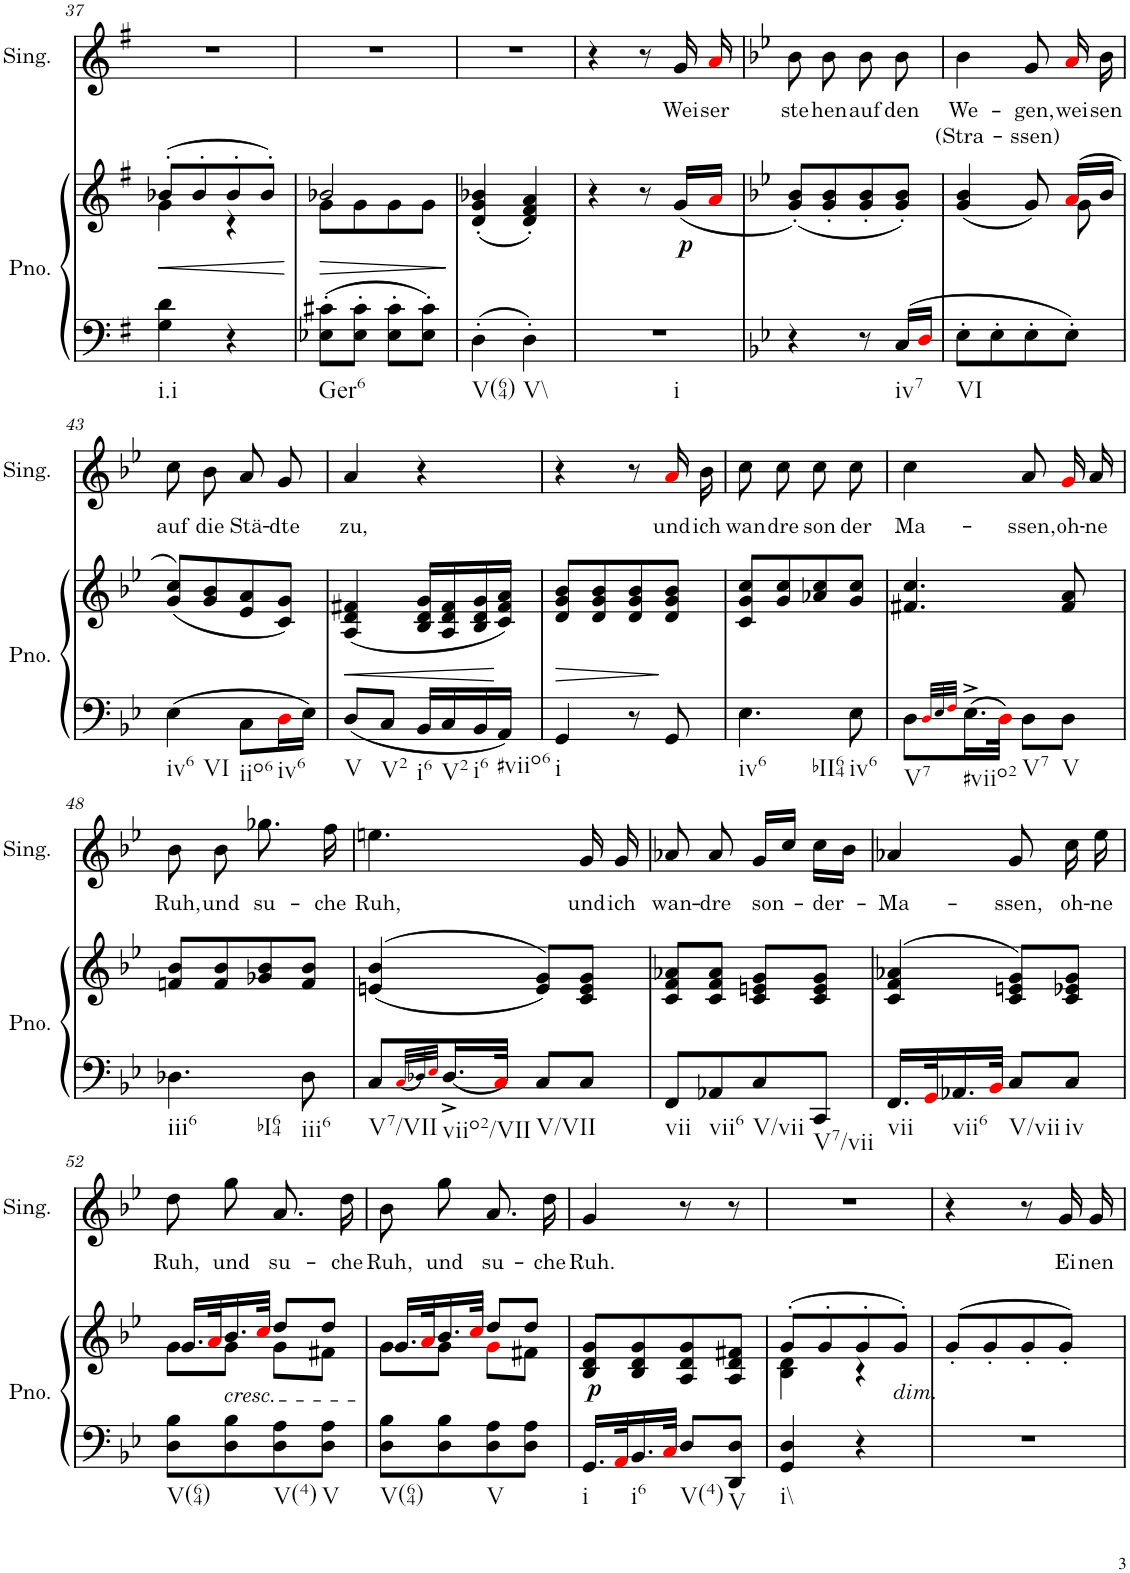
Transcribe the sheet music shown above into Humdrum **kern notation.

**kern	**kern	**dynam	**kern	**text	**text
*part2	*part2	*part2	*part1	*part1	*part1
*staff3	*staff2	*staff2/3	*staff1	*staff1	*staff1
*I"Pianoforte	*	*	*I"Singstimme	*	*
*I'Pno.	*	*	*I'Sing.	*	*
!!LO:PB:g=z
*clefF4	*clefG2	*	*clefG2	*	*
*k[f#]	*k[f#]	*	*k[f#]	*	*
*M2/4	*M2/4	*	*M2/4	*	*
=37	=37	=37	=37	=37	=37
!LO:TX:b:t=i.i	!	!	!	!	!
!	!	!LO:HP:b	!	!	!
*	*^	*	*	*	*
4G\ 4d\	(8b-X'/L	4g\	<	2r	.	.
.	8b-'/	.	.	.	.	.
4r	8b-'/	4r	.	.	.	.
.	8b-'/J)	.	.	.	.	.
*	*v	*v	*	*	*	*
.	.	[	.	.	.
=38	=38	=38	=38	=38	=38
!LO:TX:b:t=Ger6	!	!	!	!	!
!	!	!LO:HP:b	!	!	!
*	*^	*	*	*	*
8E-X\' 8c#X\'L	2b-X/	8g\L	>	2r	.	.
8E-\' 8c#\'J	.	8g\	.	.	.	.
8E-\' 8c#\'L	.	8g\	.	.	.	.
8E-\' 8c#\'J	.	8g\J	.	.	.	.
*	*v	*v	*	*	*	*
.	.	]	.	.	.
=39	=39	=39	=39	=39	=39
!LO:TX:b:t=V(64)	!	!	!	!	!
4D'\	(4d/' 4g/' 4b-X/'	.	2r	.	.
!LO:TX:b:t=V\\	!	!	!	!	!
4D'\	4d/' 4f#/' 4a/')	.	.	.	.
=40	=40	=40	=40	=40	=40
!LO:TX:b:t=i	!	!	!	!	!
2r	4r	.	4r	.	.
.	8r	.	8r	.	.
!	!	!LO:DY:b	!	!LO:LY:b	!
.	(16g/LL	p	16g/	Wei-	.
!	!	!	!	!LO:LY:b	!
.	16ai/JJ	.	16ai/	-ser	.
=41	=41	=41	=41	=41	=41
*k[b-e-]	*k[b-e-]	*	*k[b-e-]	*	*
!	!	!	!	!LO:LY:b	!
4r	(8g/' 8b-/'L)	.	8b-\	ste-	.
!	!	!	!	!LO:LY:b	!
.	8g/' 8b-/'	.	8b-\	-hen	.
!	!	!	!	!LO:LY:b	!
8r	8g/' 8b-/'	.	8b-\	auf	.
!LO:TX:b:t=iv7	!	!	!	!	!
!	!	!	!	!LO:LY:b	!
16C/LL	8g/' 8b-/'J)	.	8b-\	den	.
16Di/JJ	.	.	.	.	.
=42	=42	=42	=42	=42	=42
*	*^	*	*	*	*
!LO:TX:b:t=VI	!	!	!	!	!	!
!	!	!	!	!	!LO:LY:b	!LO:LY:b
8E-'\L	(4g/ 4b-/	4.ryy	.	4b-\	We-	(Stra-
8E-'\	.	.	.	.	.	.
!	!	!	!	!	!LO:LY:b	!LO:LY:b
8E-'\	8g/)	.	.	8g/	-gen,	-ssen)
!	!	!	!	!	!LO:LY:b	!
8E-'\J	(16ai/LL	8g\	.	16ai/	wei-	.
!	!	!	!	!	!LO:LY:b	!
.	16b-/JJ	.	.	16b-\	-sen	.
*	*v	*v	*	*	*	*
!!LO:LB:g=z
=43	=43	=43	=43	=43	=43
!LO:TX:b:t=iv6	!	!	!	!	!
!LO:TX:b:t=VI	!	!	!	!	!
!	!	!	!	!LO:LY:b	!
4E-\	(8g/ 8cc/L)	.	8cc\	auf	.
!	!	!	!	!LO:LY:b	!
.	8g/ 8b-/	.	8b-\	die	.
!LO:TX:b:t=iio6	!	!	!	!	!
!	!	!	!	!LO:LY:b	!
8C\L	8e-/ 8a/	.	8a/	Stä-	.
!LO:TX:b:t=iv6	!	!	!	!	!
!	!	!	!	!LO:LY:b	!
16Di\L	8c/ 8g/J)	.	8g/	-dte	.
16E-\JJ	.	.	.	.	.
=44	=44	=44	=44	=44	=44
!LO:TX:b:t=V	!	!	!	!	!
!	!	!LO:HP:b	!	!LO:LY:b	!
8D/L	(4A/ 4d/ 4f#X/	<	4a/	zu,	.
!LO:TX:b:t=V2	!	!	!	!	!
8C/J	.	.	.	.	.
!LO:TX:b:t=i6	!	!	!	!	!
16BB-/LL	16B-/ 16d/ 16g/LL	.	4r	.	.
!LO:TX:b:t=V2	!	!	!	!	!
16C/	16A/ 16d/ 16f#/	.	.	.	.
!LO:TX:b:t=i6	!	!	!	!	!
16BB-/	16B-/ 16d/ 16g/	.	.	.	.
!LO:TX:b:t=#viio6	!	!	!	!	!
16AA/JJ	16c/ 16f#/ 16a/JJ)	.	.	.	.
.	.	[	.	.	.
=45	=45	=45	=45	=45	=45
!LO:TX:b:t=i	!	!	!	!	!
!	!	!LO:HP:b	!	!	!
4GG/	8d/ 8g/ 8b-/L	>	4r	.	.
.	8d/ 8g/ 8b-/	.	.	.	.
8r	8d/ 8g/ 8b-/	.	8r	.	.
!	!	!	!	!LO:LY:b	!
8GG/	8d/ 8g/ 8b-/J	.	16ai/	und	.
!	!	!	!	!LO:LY:b	!
.	.	.	16b-\	ich	.
.	.	]	.	.	.
=46	=46	=46	=46	=46	=46
!LO:TX:b:t=iv6	!	!	!	!	!
!LO:TX:b:t=bII64	!	!	!	!	!
!	!	!	!	!LO:LY:b	!
4.E-\	8c/ 8g/ 8cc/L	.	8cc\	wan-	.
!	!	!	!	!LO:LY:b	!
.	8g/ 8cc/	.	8cc\	-dre	.
!	!	!	!	!LO:LY:b	!
.	8a-X/ 8cc/	.	8cc\	son-	.
!LO:TX:b:t=iv6	!	!	!	!	!
!	!	!	!	!LO:LY:b	!
8E-\	8g/ 8cc/J	.	8cc\	-der	.
=47	=47	=47	=47	=47	=47
!LO:TX:b:t=V7	!	!	!	!	!
!	!	!	!	!LO:LY:b	!
8D\L	4.f#X/ 4.cc/	.	4cc\	Ma-	.
32qDi/LLL	.	.	.	.	.
32qE-/	.	.	.	.	.
32qFi/JJJ	.	.	.	.	.
!LO:TX:b:t=#viio2	!	!	!	!	!
16.E-^\L	.	.	.	.	.
32Di\JJk	.	.	.	.	.
!LO:TX:b:t=V7	!	!	!	!	!
!	!	!	!	!LO:LY:b	!
8D\L	.	.	8a/	-ssen,	.
!LO:TX:b:t=V	!	!	!	!	!
!	!	!	!	!LO:LY:b	!
8D\J	8f#/ 8a/	.	16gi/	oh-	.
!	!	!	!	!LO:LY:b	!
.	.	.	16a/	-ne	.
!!LO:LB:g=z
=48	=48	=48	=48	=48	=48
!LO:TX:b:t=iii6	!	!	!	!	!
!LO:TX:b:t=bI64	!	!	!	!	!
!	!	!	!	!LO:LY:b	!
4.D-X\	8fn/ 8b-/L	.	8b-\	Ruh,	.
!	!	!	!	!LO:LY:b	!
.	8f/ 8b-/	.	8b-\	und	.
!	!	!	!	!LO:LY:b	!
.	8g-X/ 8b-/	.	8.gg-X\	su-	.
!LO:TX:b:t=iii6	!	!	!	!	!
8D-\	8f/ 8b-/J	.	.	.	.
!	!	!	!	!LO:LY:b	!
.	.	.	16ff\	-che	.
=49	=49	=49	=49	=49	=49
!LO:TX:b:t=V7/VII	!	!	!	!	!
!	!	!	!	!LO:LY:b	!
8C/L	(>(4en/ 4b-/	.	4.een\	Ruh,	.
32qCi/LLL	.	.	.	.	.
32qD-X/	.	.	.	.	.
32qE-i/JJJ	.	.	.	.	.
!LO:TX:b:t=viio2/VII	!	!	!	!	!
16.D-^/L	.	.	.	.	.
32Ci/JJk	.	.	.	.	.
!LO:TX:b:t=V/VII	!	!	!	!	!
8C/L	8e/ 8g/L))	.	.	.	.
!	!	!	!	!LO:LY:b	!
8C/J	8c/ 8e/ 8g/J	.	16g/	und	.
!	!	!	!	!LO:LY:b	!
.	.	.	16g/	ich	.
=50	=50	=50	=50	=50	=50
!LO:TX:b:t=vii	!	!	!	!	!
!	!	!	!	!LO:LY:b	!
8FF/L	8c/ 8f/ 8a-X/L	.	8a-X/	wan-	.
!LO:TX:b:t=vii6	!	!	!	!	!
!	!	!	!	!LO:LY:b	!
8AA-X/	8c/ 8f/ 8a-/J	.	8a-/	-dre	.
!LO:TX:b:t=V/vii	!	!	!	!	!
!	!	!	!	!LO:LY:b	!
8C/	8c/ 8en/ 8g/L	.	16g/LL	son-	.
.	.	.	16cc/JJ	.	.
!LO:TX:b:t=V7/vii	!	!	!	!	!
!	!	!	!	!LO:LY:b	!
8CC/J	8c/ 8e/ 8g/J	.	16cc\LL	-der-	.
.	.	.	16b-\JJ	.	.
=51	=51	=51	=51	=51	=51
!LO:TX:b:t=vii	!	!	!	!	!
!	!	!	!	!LO:LY:b	!
16.FF/LL	(>4c/ 4f/ 4a-X/	.	4a-X/	Ma-	.
32GGi/K	.	.	.	.	.
!LO:TX:b:t=vii6	!	!	!	!	!
16.AA-X/	.	.	.	.	.
32BB-i/JJk	.	.	.	.	.
!LO:TX:b:t=V/vii	!	!	!	!	!
!	!	!	!	!LO:LY:b	!
8C/L	8c/ 8en/ 8g/L)	.	8g/	-ssen,	.
!LO:TX:b:t=iv	!	!	!	!	!
!	!	!	!	!LO:LY:b	!
8C/J	8c/ 8e-X/ 8g/J	.	16cc\	oh-	.
!	!	!	!	!LO:LY:b	!
.	.	.	16ee-\	-ne	.
!!LO:LB:g=z
=52	=52	=52	=52	=52	=52
*	*^	*	*	*	*
!LO:TX:b:t=V(64)	!	!	!	!	!	!
!	!	!	!	!	!LO:LY:b	!
8D\ 8B-\L	16.g/LL	8g\L	.	8dd\	Ruh,	.
.	32ai/K	.	.	.	.	.
!	!LO:TX:b:i:t=cresc.	!	!	!	!	!
!	!	!	!	!	!LO:LY:b	!
8D\ 8B-\	16.b-/	8g\J	.	8gg\	und	.
.	32cci/JJk	.	.	.	.	.
!LO:TX:b:t=V(4)	!	!	!	!	!	!
!	!	!	!	!	!LO:LY:b	!
8D\ 8A\	8dd/L	8g\L	.	8.a/	su-	.
!LO:TX:b:t=V	!	!	!	!	!	!
8D\ 8A\J	8dd/J	8f#X\J	.	.	.	.
!	!	!	!	!	!LO:LY:b	!
.	.	.	.	16dd\	-che	.
=53	=53	=53	=53	=53	=53	=53
!LO:TX:b:t=V(64)	!	!	!	!	!	!
!	!	!	!	!	!LO:LY:b	!
8D\ 8B-\L	16.g/LL	8g\L	.	8b-\	Ruh,	.
.	32ai/K	.	.	.	.	.
!	!	!	!	!	!LO:LY:b	!
8D\ 8B-\	16.b-/	8g\J	.	8gg\	und	.
.	32cci/JJk	.	.	.	.	.
!LO:TX:b:t=V	!	!	!	!	!	!
!	!	!	!	!	!LO:LY:b	!
8D\ 8A\	8dd/L	8gi\L	.	8.a/	su-	.
8D\ 8A\J	8dd/J	8f#X\J	.	.	.	.
!	!	!	!	!	!LO:LY:b	!
.	.	.	.	16dd\	-che	.
*	*v	*v	*	*	*	*
=54	=54	=54	=54	=54	=54
!LO:TX:b:t=i	!	!	!	!	!
!	!	!LO:DY:b	!	!LO:LY:b	!
16.GG/LL	8B-/ 8d/ 8g/L	p	4g/	Ruh.	.
32AAi/K	.	.	.	.	.
!LO:TX:b:t=i6	!	!	!	!	!
16.BB-/	8B-/ 8d/ 8g/	.	.	.	.
32Ci/JJk	.	.	.	.	.
!LO:TX:b:t=V(4)	!	!	!	!	!
8D/L	8A/ 8d/ 8g/	.	8r	.	.
!LO:TX:b:t=V	!	!	!	!	!
8DD/ 8D/J	8A/ 8d/ 8f#X/J	.	8r	.	.
=55	=55	=55	=55	=55	=55
*	*^	*	*	*	*
!LO:TX:b:t=i\\	!	!	!	!	!	!
4GG/ 4D/	(8g'/L	4B-\ 4d\	.	2r	.	.
.	8g'/	.	.	.	.	.
4r	8g'/	4r	.	.	.	.
!	!LO:TX:b:i:t=dim.	!	!	!	!	!
.	8g'/J)	.	.	.	.	.
*	*v	*v	*	*	*	*
=56	=56	=56	=56	=56	=56
2r	(>8g'/L	.	4r	.	.
.	8g'/	.	.	.	.
.	8g'/	.	8r	.	.
!	!	!	!	!LO:LY:b	!
.	8g'/J)	.	16g/	Ei-	.
!	!	!	!	!LO:LY:b	!
.	.	.	16g/	-nen	.
=	=	=	=	=	=
*-	*-	*-	*-	*-	*-
